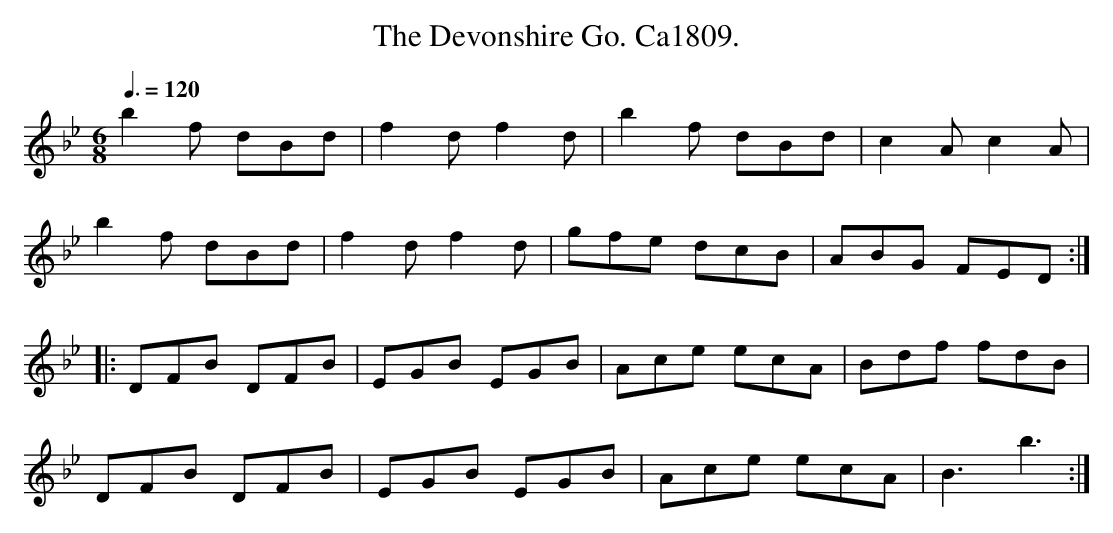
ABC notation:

X:1
T:Devonshire Go. Ca1809., The
M:6/8
L:1/8
Q:3/8=120
K:Bb
b2 f dBd|f2 d f2 d|b2 f dBd|c2 A c2 A|
b2 f dBd|f2 d f2 d|gfe dcB|ABG FED:|
|:DFB DFB|EGB EGB|Ace ecA|Bdf fdB|
DFB DFB|EGB EGB|Ace ecA|B3 b3:|
